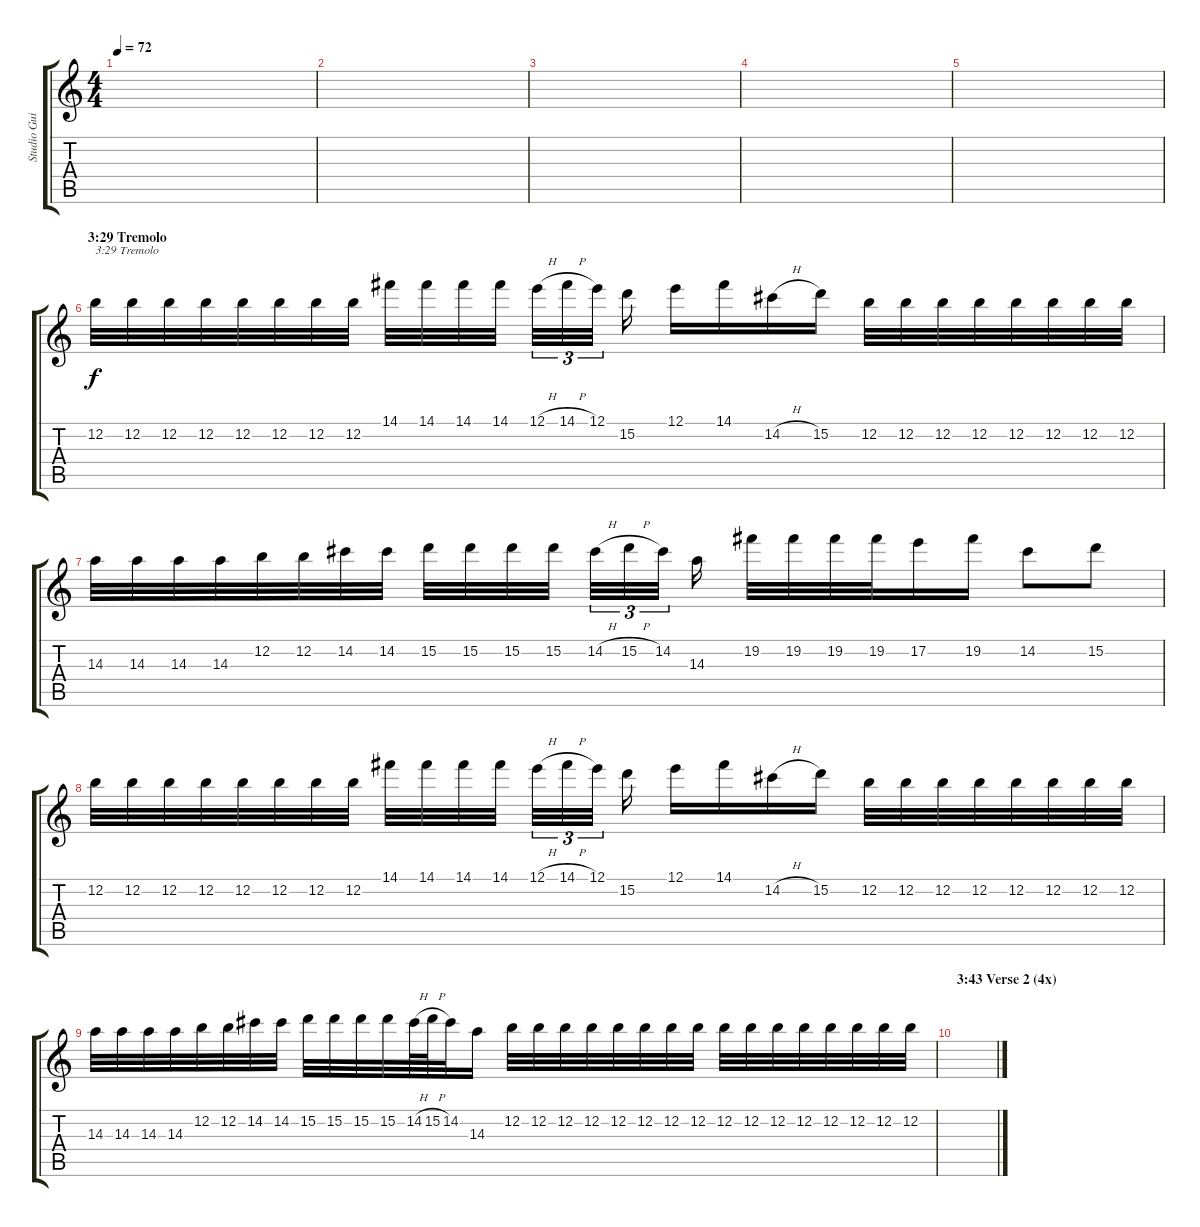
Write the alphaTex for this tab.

\track ("Studio Guitar" "Studio Gui") {instrument overdrivenguitar}
\staff {score tabs}
\tuning (E4 B3 G3 D3 A2 E2) {hide}
\ts (4 4)
\tempo 72
\clef g2
\ks c
|
|
|
|
|
\section ("" "3:29 Tremolo")
12.2.32{txt "3:29 Tremolo"} 12.2.32 12.2.32 12.2.32 12.2.32 12.2.32 12.2.32 12.2.32 14.1.32 14.1.32 14.1.32 14.1.32 12.1{h}.32{tu (3 2)} 14.1{h}.32{tu (3 2)} 12.1.32{tu (3 2)} 15.2.16 12.1.16 14.1.16 14.2{h}.16 15.2.16 12.2.32 12.2.32 12.2.32 12.2.32 12.2.32 12.2.32 12.2.32 12.2.32 |
14.3.32 14.3.32 14.3.32 14.3.32 12.2.32 12.2.32 14.2.32 14.2.32 15.2.32 15.2.32 15.2.32 15.2.32 14.2{h}.32{tu (3 2)} 15.2{h}.32{tu (3 2)} 14.2.32{tu (3 2)} 14.3.16 19.2.32 19.2.32 19.2.32 19.2.32 17.2.16 19.2.16 14.2.8 15.2.8 |
12.2.32 12.2.32 12.2.32 12.2.32 12.2.32 12.2.32 12.2.32 12.2.32 14.1.32 14.1.32 14.1.32 14.1.32 12.1{h}.32{tu (3 2)} 14.1{h}.32{tu (3 2)} 12.1.32{tu (3 2)} 15.2.16 12.1.16 14.1.16 14.2{h}.16 15.2.16 12.2.32 12.2.32 12.2.32 12.2.32 12.2.32 12.2.32 12.2.32 12.2.32 |
14.3.32 14.3.32 14.3.32 14.3.32 12.2.32 12.2.32 14.2.32 14.2.32 15.2.32 15.2.32 15.2.32 15.2.32 14.2{h}.64 15.2{h}.64 14.2.32 14.3.16 12.2.32 12.2.32 12.2.32 12.2.32 12.2.32 12.2.32 12.2.32 12.2.32 12.2.32 12.2.32 12.2.32 12.2.32 12.2.32 12.2.32 12.2.32 12.2.32 |
\section ("" "3:43 Verse 2 (4x)")
